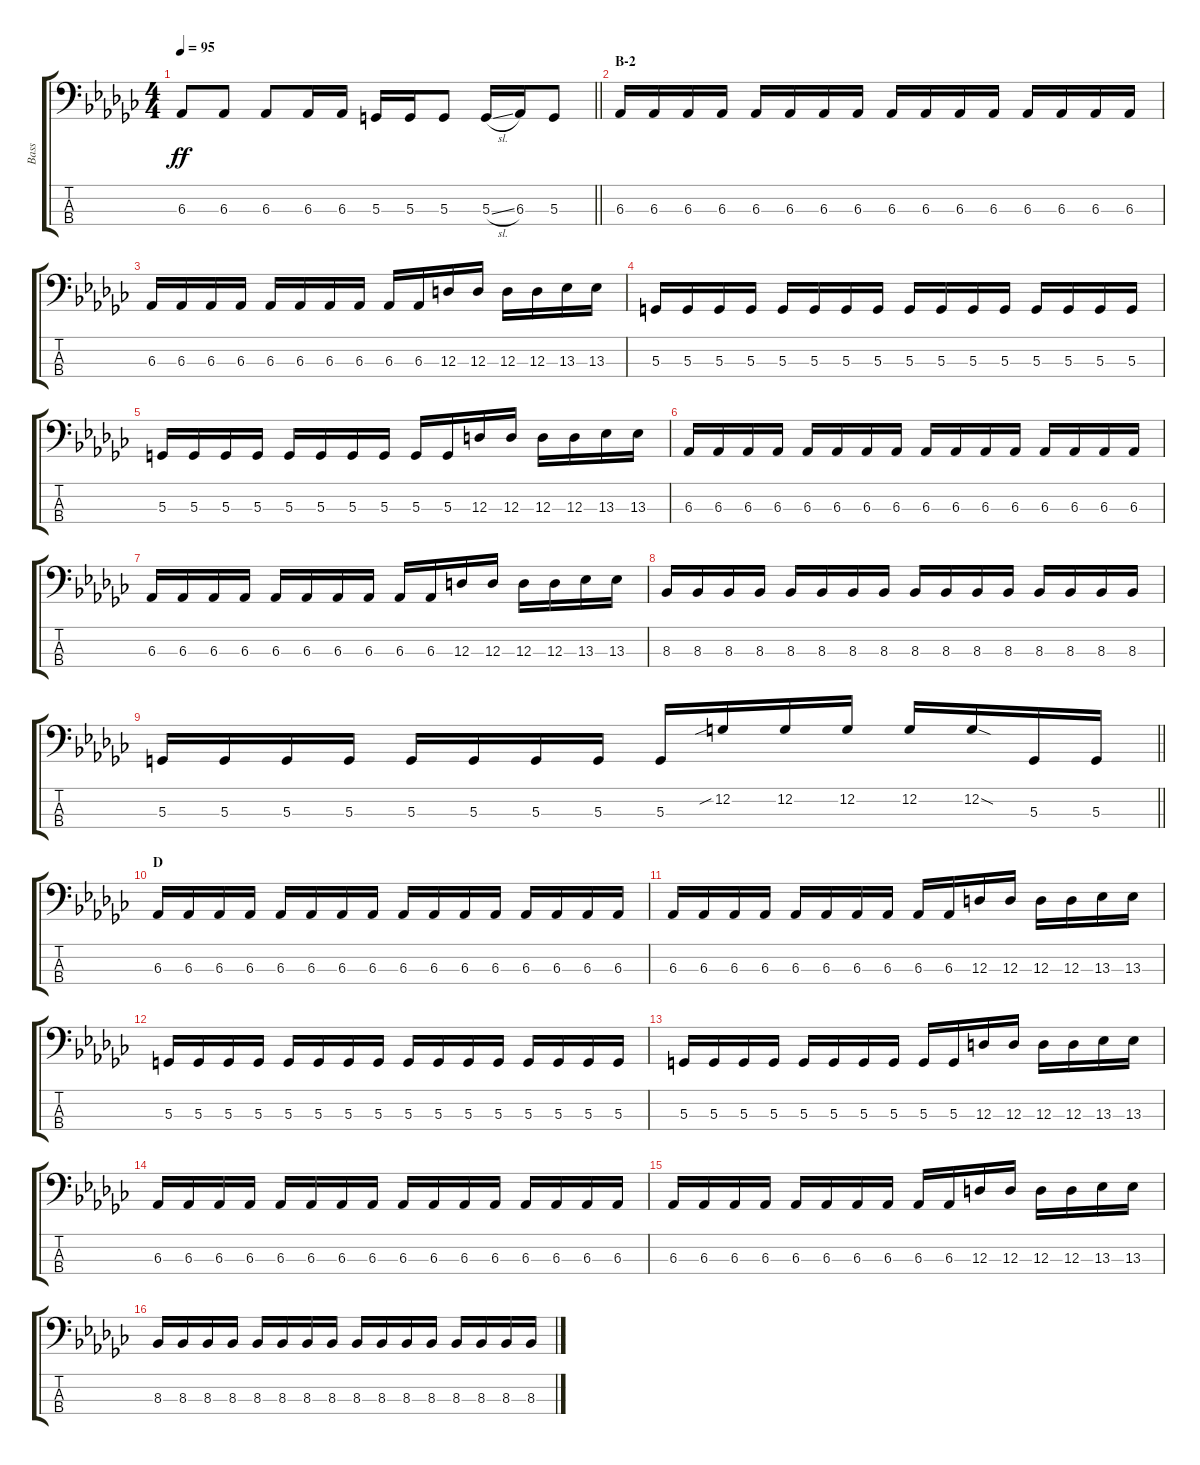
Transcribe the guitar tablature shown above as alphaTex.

\track ("Bass" "Bass") {instrument electricbasspick}
\staff {score tabs}
\tuning (C2 G1 D1 B0) {hide}
\ts (4 4)
\tempo 95
\clef f4
\barLineRight lightlight
\ks gb
6.3.8{dy ff} 6.3.8 6.3.8 6.3.16 6.3.16 5.3.16 5.3.16 5.3.8 5.3{sl}.16 6.3.16 5.3.8 |
\section ("" "B-2")
6.3.16 6.3.16 6.3.16 6.3.16 6.3.16 6.3.16 6.3.16 6.3.16 6.3.16 6.3.16 6.3.16 6.3.16 6.3.16 6.3.16 6.3.16 6.3.16 |
6.3.16 6.3.16 6.3.16 6.3.16 6.3.16 6.3.16 6.3.16 6.3.16 6.3.16 6.3.16 12.3.16 12.3.16 12.3.16 12.3.16 13.3.16 13.3.16 |
5.3.16 5.3.16 5.3.16 5.3.16 5.3.16 5.3.16 5.3.16 5.3.16 5.3.16 5.3.16 5.3.16 5.3.16 5.3.16 5.3.16 5.3.16 5.3.16 |
5.3.16 5.3.16 5.3.16 5.3.16 5.3.16 5.3.16 5.3.16 5.3.16 5.3.16 5.3.16 12.3.16 12.3.16 12.3.16 12.3.16 13.3.16 13.3.16 |
6.3.16 6.3.16 6.3.16 6.3.16 6.3.16 6.3.16 6.3.16 6.3.16 6.3.16 6.3.16 6.3.16 6.3.16 6.3.16 6.3.16 6.3.16 6.3.16 |
6.3.16 6.3.16 6.3.16 6.3.16 6.3.16 6.3.16 6.3.16 6.3.16 6.3.16 6.3.16 12.3.16 12.3.16 12.3.16 12.3.16 13.3.16 13.3.16 |
8.3.16 8.3.16 8.3.16 8.3.16 8.3.16 8.3.16 8.3.16 8.3.16 8.3.16 8.3.16 8.3.16 8.3.16 8.3.16 8.3.16 8.3.16 8.3.16 |
\barLineRight lightlight
5.3.16 5.3.16 5.3.16 5.3.16 5.3.16 5.3.16 5.3.16 5.3.16 5.3.16 12.2{sib}.16 12.2.16 12.2.16 12.2.16 12.2{sod}.16 5.3.16 5.3.16 |
\section ("" "D")
6.3.16 6.3.16 6.3.16 6.3.16 6.3.16 6.3.16 6.3.16 6.3.16 6.3.16 6.3.16 6.3.16 6.3.16 6.3.16 6.3.16 6.3.16 6.3.16 |
6.3.16 6.3.16 6.3.16 6.3.16 6.3.16 6.3.16 6.3.16 6.3.16 6.3.16 6.3.16 12.3.16 12.3.16 12.3.16 12.3.16 13.3.16 13.3.16 |
5.3.16 5.3.16 5.3.16 5.3.16 5.3.16 5.3.16 5.3.16 5.3.16 5.3.16 5.3.16 5.3.16 5.3.16 5.3.16 5.3.16 5.3.16 5.3.16 |
5.3.16 5.3.16 5.3.16 5.3.16 5.3.16 5.3.16 5.3.16 5.3.16 5.3.16 5.3.16 12.3.16 12.3.16 12.3.16 12.3.16 13.3.16 13.3.16 |
6.3.16 6.3.16 6.3.16 6.3.16 6.3.16 6.3.16 6.3.16 6.3.16 6.3.16 6.3.16 6.3.16 6.3.16 6.3.16 6.3.16 6.3.16 6.3.16 |
6.3.16 6.3.16 6.3.16 6.3.16 6.3.16 6.3.16 6.3.16 6.3.16 6.3.16 6.3.16 12.3.16 12.3.16 12.3.16 12.3.16 13.3.16 13.3.16 |
8.3.16 8.3.16 8.3.16 8.3.16 8.3.16 8.3.16 8.3.16 8.3.16 8.3.16 8.3.16 8.3.16 8.3.16 8.3.16 8.3.16 8.3.16 8.3.16
